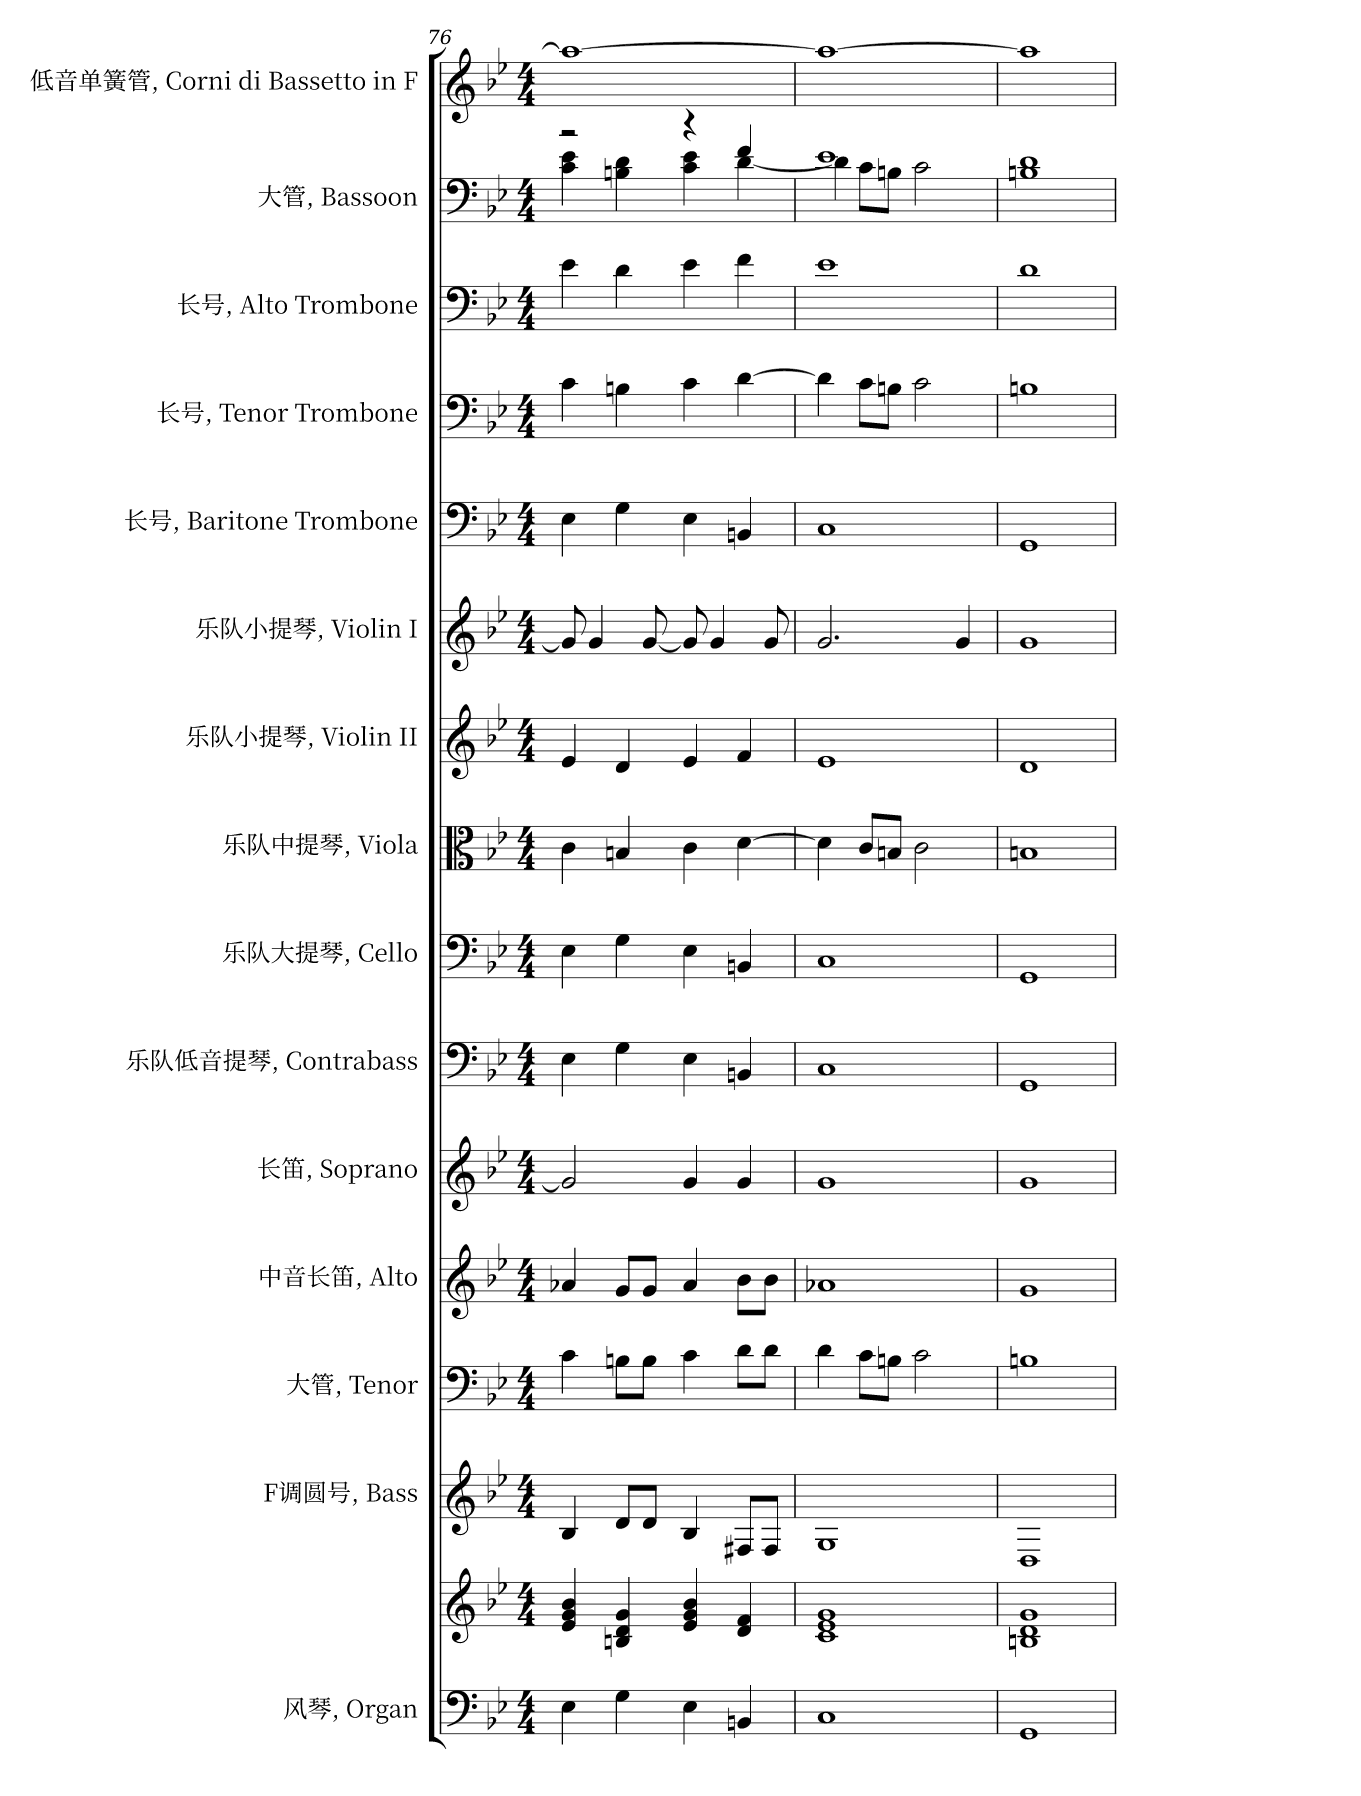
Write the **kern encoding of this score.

**kern	**kern	**kern	**kern	**kern	**kern	**kern	**kern	**kern	**kern	**kern	**kern	**kern	**kern	**kern	**kern
*part15	*part15	*part14	*part13	*part12	*part11	*part10	*part9	*part8	*part7	*part6	*part5	*part4	*part3	*part2	*part1
*staff16	*staff15	*staff14	*staff13	*staff12	*staff11	*staff10	*staff9	*staff8	*staff7	*staff6	*staff5	*staff4	*staff3	*staff2	*staff1
*I"风琴, Organ	*	*I"F调圆号, Bass	*I"大管, Tenor	*I"中音长笛, Alto	*I"长笛, Soprano	*I"乐队低音提琴, Contrabass	*I"乐队大提琴, Cello	*I"乐队中提琴, Viola	*I"乐队小提琴, Violin II	*I"乐队小提琴, Violin I	*I"长号, Baritone Trombone	*I"长号, Tenor Trombone	*I"长号, Alto Trombone	*I"大管, Bassoon	*I"低音单簧管, Corni di Bassetto in F
*I'Org.	*	*	*	*	*	*I'Cbs.	*	*	*	*	*I'Tbn.	*I'Tbn.	*I'Tbn.	*I'Bsn.	*
*clefF4	*clefG2	*clefG2	*clefF4	*clefG2	*clefG2	*clefF4	*clefF4	*clefC3	*clefG2	*clefG2	*clefF4	*clefF4	*clefF4	*clefF4	*clefG2
*	*	*ITrd4c7	*	*ITrd3c5	*	*ITrd7c12	*	*	*	*	*	*	*	*	*ITrd1c2
*k[b-e-]	*k[b-e-]	*k[b-e-a-]	*k[b-e-]	*k[b-]	*k[b-e-]	*k[b-e-]	*k[b-e-]	*k[b-e-]	*k[b-e-]	*k[b-e-]	*k[b-e-]	*k[b-e-]	*k[b-e-]	*k[b-e-]	*k[b-e-a-d-]
*M4/4	*M4/4	*M4/4	*M4/4	*M4/4	*M4/4	*M4/4	*M4/4	*M4/4	*M4/4	*M4/4	*M4/4	*M4/4	*M4/4	*M4/4	*M4/4
=76	=76	=76	=76	=76	=76	=76	=76	=76	=76	=76	=76	=76	=76	=76	=76
*	*	*	*	*	*	*	*	*	*	*	*	*	*	*^	*
4E-\	4e-/ 4g/ 4b-/	4E-/	4c\	4e-X/	2g/]	4EE-\	4E-\	4c\	4e-/	8g/]	4E-\	4c\	4e-\	2r	4c\ 4e-\	1gg_
.	.	.	.	.	.	.	.	.	.	4g/	.	.	.	.	.	.
4G\	4Bn/ 4d/ 4g/	8G/L	8Bn\L	8d/L	.	4GG\	4G\	4Bn/	4d/	.	4G\	4Bn\	4d\	.	4Bn\ 4d\	.
.	.	8G/J	8B\J	8d/J	.	.	.	.	.	[8g/	.	.	.	.	.	.
4E-\	4e-/ 4g/ 4b-/	4E-/	4c\	4e-/	4g/	4EE-\	4E-\	4c\	4e-/	8g/]	4E-\	4c\	4e-\	4r	4c\ 4e-\	.
.	.	.	.	.	.	.	.	.	.	4g/	.	.	.	.	.	.
4BBn/	4d/ 4f/	8BBn/L	8d\L	8f\L	4g/	4BBBn/	4BBn/	[4d\	4f/	.	4BBn/	[4d\	4f\	4f/	[4d\	.
.	.	8BB/J	8d\J	8f\J	.	.	.	.	.	8g/	.	.	.	.	.	.
!!LO:PB:g=z
=77	=77	=77	=77	=77	=77	=77	=77	=77	=77	=77	=77	=77	=77	=77	=77	=77
1C	1c 1e- 1g	1C	4d\	1e-X	1g	1CC	1C	4d\]	1e-	2.g/	1C	4d\]	1e-	1e-	4d\]	1gg_
.	.	.	8c\L	.	.	.	.	8c/L	.	.	.	8c\L	.	.	8c\L	.
.	.	.	8Bn\J	.	.	.	.	8Bn/J	.	.	.	8Bn\J	.	.	8Bn\J	.
.	.	.	2c\	.	.	.	.	2c\	.	.	.	2c\	.	.	2c\	.
.	.	.	.	.	.	.	.	.	.	4g/	.	.	.	.	.	.
*	*	*	*	*	*	*	*	*	*	*	*	*	*	*v	*v	*
=78	=78	=78	=78	=78	=78	=78	=78	=78	=78	=78	=78	=78	=78	=78	=78
1GG	1Bn 1d 1g	1GG	1Bn	1d	1g	1GGG	1GG	1Bn	1d	1g	1GG	1Bn	1d	1Bn 1d	1gg]
=	=	=	=	=	=	=	=	=	=	=	=	=	=	=	=
*-	*-	*-	*-	*-	*-	*-	*-	*-	*-	*-	*-	*-	*-	*-	*-
